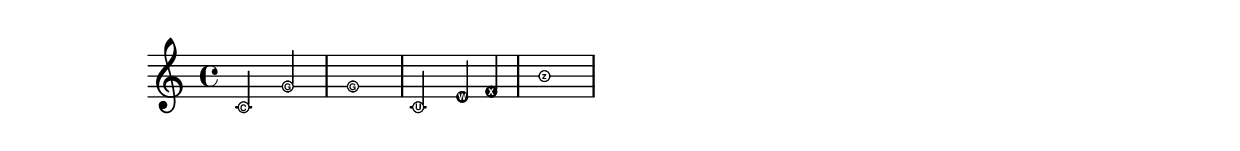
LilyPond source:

\version "2.4.0"

\header {
    texidoc = " Easy-notation (or Ez-notation) prints names in note heads.
You also get ledger lines, of course."
}

\score {
     {
	\setEasyHeads
	c'2 g'2 | g'1 
	\override NoteHead #'note-names = ##("U" "V" "W" "X" "Y" "Z" "z")
	c'2 e'4 f' | b'1
    }
    \layout {
	raggedright = ##t
    } 
}

